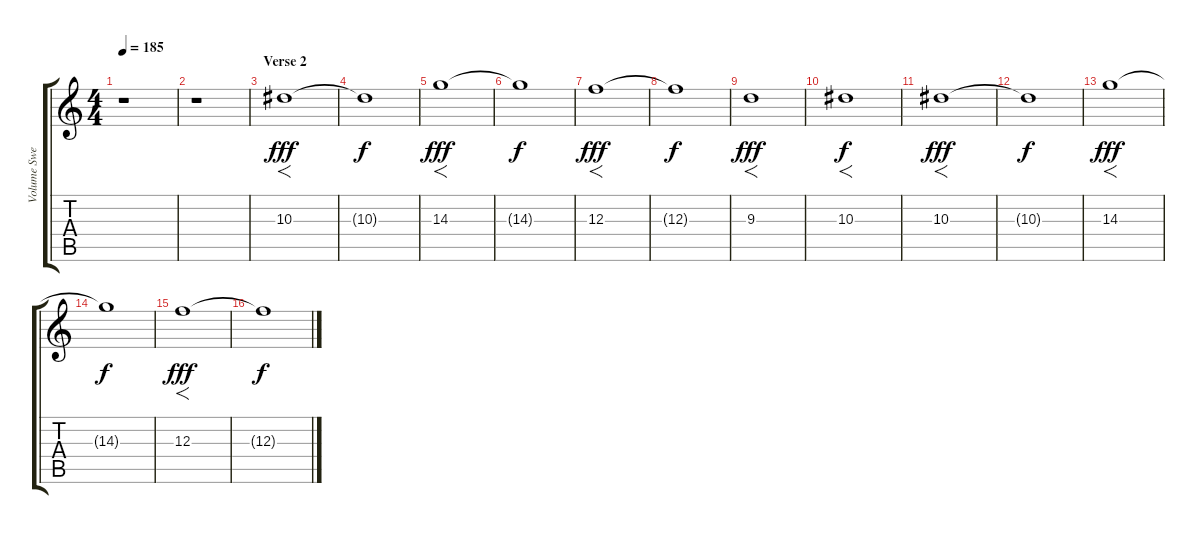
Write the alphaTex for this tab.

\track ("Volume Swells(Teppei)" "Volume Swe") {instrument overdrivenguitar}
\staff {score tabs}
\tuning (D4 A3 F3 C3 G2 C2) {hide}
\ts (4 4)
\tempo 185
\clef g2
\ks c
r.1{dy f} |
r.1 |
\section ("" "Verse 2")
10.3.1{f dy fff balance 4} |
10.3{t}.1{dy f} |
14.3.1{f dy fff balance 4} |
14.3{t}.1{dy f} |
12.3.1{f dy fff balance 4} |
12.3{t}.1{dy f} |
9.3.1{f dy fff balance 4} |
10.3.1{f dy f balance 4} |
10.3.1{f dy fff balance 4} |
10.3{t}.1{dy f} |
14.3.1{f dy fff balance 4} |
14.3{t}.1{dy f} |
12.3.1{f dy fff balance 4} |
12.3{t}.1{dy f}
